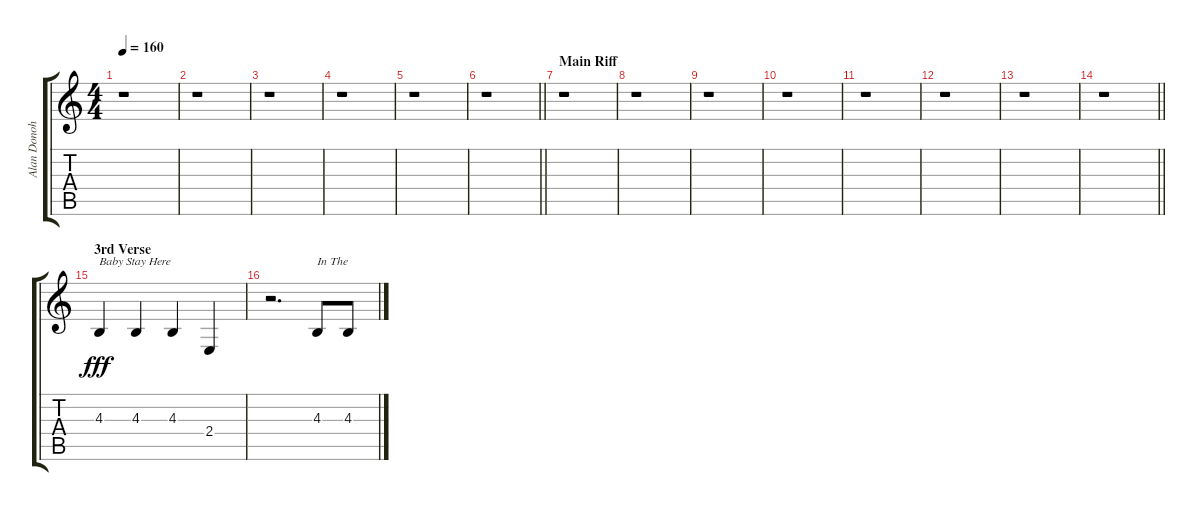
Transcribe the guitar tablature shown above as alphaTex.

\track ("Alan Donohoe - Vocals" "Alan Donoh") {instrument bassoon}
\staff {score tabs}
\tuning (E4 B3 G3 D3 A2 E2) {hide}
\ts (4 4)
\tempo 160
\clef g2
\ks c
r.1{dy f} |
r.1 |
r.1 |
r.1 |
r.1 |
\barLineRight lightlight
r.1 |
\section ("" "Main Riff")
r.1 |
r.1 |
r.1 |
r.1 |
r.1 |
r.1 |
r.1 |
\barLineRight lightlight
r.1 |
\section ("" "3rd Verse")
4.3.4{txt "Baby Stay Here" dy fff} 4.3.4 4.3.4 2.4.4 |
r.2{d} 4.3.8{txt "In The"} 4.3.8
